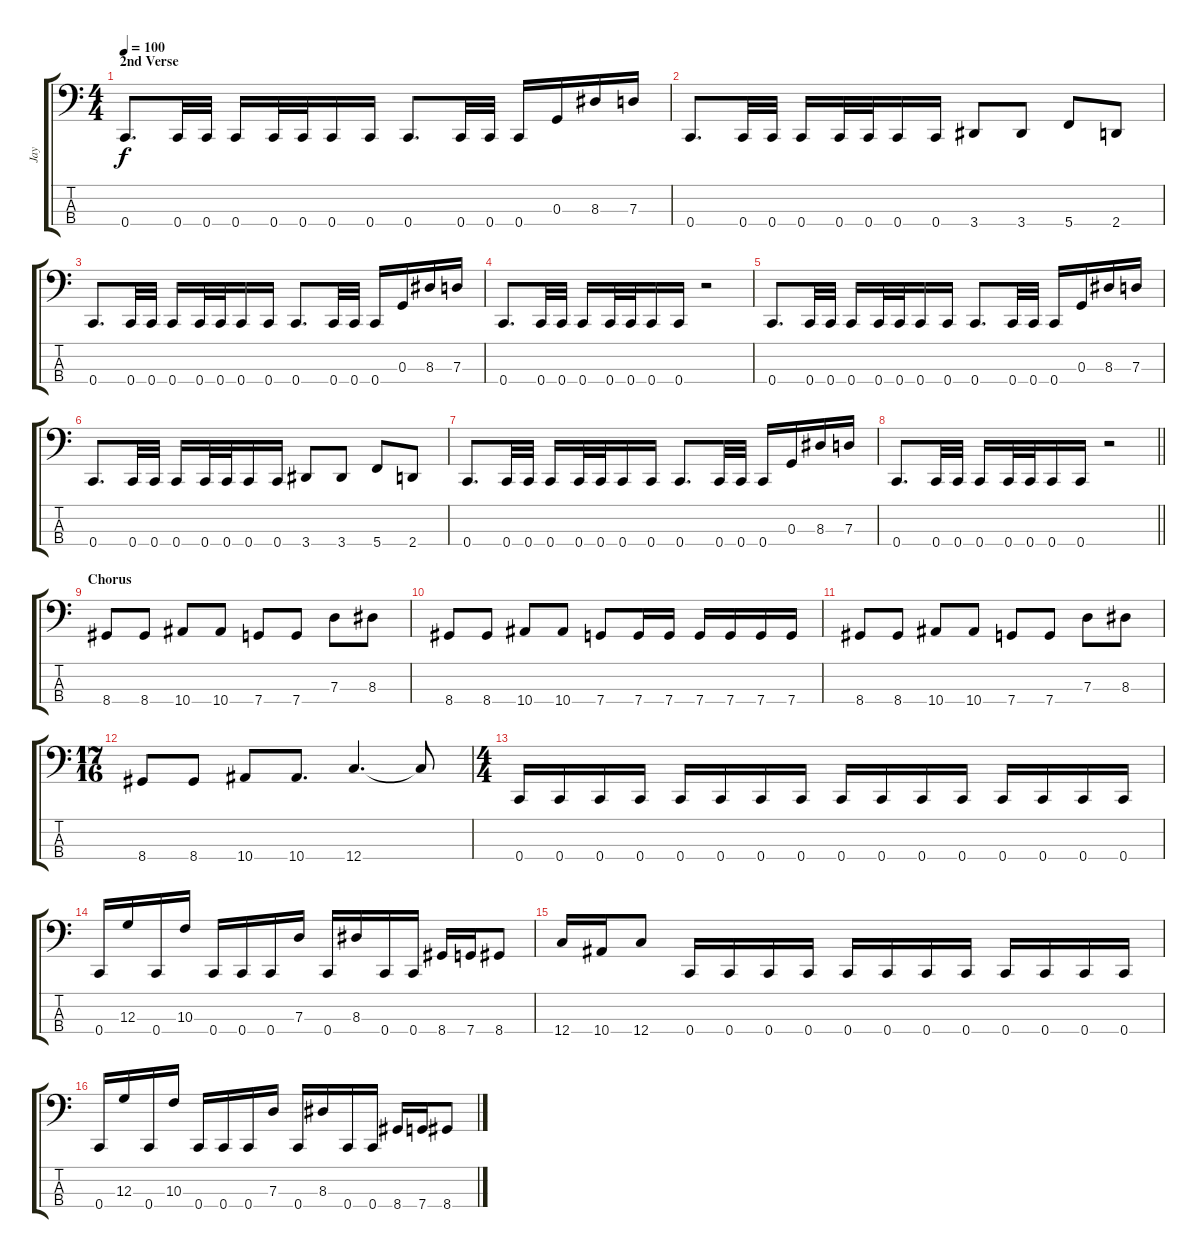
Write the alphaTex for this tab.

\track ("Jay" "Jay") {instrument electricbasspick}
\staff {score tabs}
\tuning (F2 C2 G1 C1) {hide}
\ts (4 4)
\section ("" "2nd Verse")
\tempo 100
\clef f4
\ks c
0.4.8{d dy f} 0.4.32 0.4.32 0.4.16 0.4.32 0.4.32 0.4.16 0.4.16 0.4.8{d} 0.4.32 0.4.32 0.4.16 0.3.16 8.3.16 7.3.16 |
0.4.8{d} 0.4.32 0.4.32 0.4.16 0.4.32 0.4.32 0.4.16 0.4.16 3.4.8 3.4.8 5.4.8 2.4.8 |
0.4.8{d} 0.4.32 0.4.32 0.4.16 0.4.32 0.4.32 0.4.16 0.4.16 0.4.8{d} 0.4.32 0.4.32 0.4.16 0.3.16 8.3.16 7.3.16 |
0.4.8{d} 0.4.32 0.4.32 0.4.16 0.4.32 0.4.32 0.4.16 0.4.16 r.2 |
0.4.8{d} 0.4.32 0.4.32 0.4.16 0.4.32 0.4.32 0.4.16 0.4.16 0.4.8{d} 0.4.32 0.4.32 0.4.16 0.3.16 8.3.16 7.3.16 |
0.4.8{d} 0.4.32 0.4.32 0.4.16 0.4.32 0.4.32 0.4.16 0.4.16 3.4.8 3.4.8 5.4.8 2.4.8 |
0.4.8{d} 0.4.32 0.4.32 0.4.16 0.4.32 0.4.32 0.4.16 0.4.16 0.4.8{d} 0.4.32 0.4.32 0.4.16 0.3.16 8.3.16 7.3.16 |
\barLineRight lightlight
0.4.8{d} 0.4.32 0.4.32 0.4.16 0.4.32 0.4.32 0.4.16 0.4.16 r.2 |
\section ("" "Chorus")
8.4.8 8.4.8 10.4.8 10.4.8 7.4.8 7.4.8 7.3.8 8.3.8 |
8.4.8 8.4.8 10.4.8 10.4.8 7.4.8 7.4.16 7.4.16 7.4.16 7.4.16 7.4.16 7.4.16 |
8.4.8 8.4.8 10.4.8 10.4.8 7.4.8 7.4.8 7.3.8 8.3.8 |
\ts (17 16)
8.4.8 8.4.8 10.4.8 10.4.8{d} 12.4.4{d} 12.4{t}.8 |
\ts (4 4)
0.4.16 0.4.16 0.4.16 0.4.16 0.4.16 0.4.16 0.4.16 0.4.16 0.4.16 0.4.16 0.4.16 0.4.16 0.4.16 0.4.16 0.4.16 0.4.16 |
0.4.16 12.3.16 0.4.16 10.3.16 0.4.16 0.4.16 0.4.16 7.3.16 0.4.16 8.3.16 0.4.16 0.4.16 8.4.16 7.4.16 8.4.8 |
12.4.16 10.4.16 12.4.8 0.4.16 0.4.16 0.4.16 0.4.16 0.4.16 0.4.16 0.4.16 0.4.16 0.4.16 0.4.16 0.4.16 0.4.16 |
0.4.16 12.3.16 0.4.16 10.3.16 0.4.16 0.4.16 0.4.16 7.3.16 0.4.16 8.3.16 0.4.16 0.4.16 8.4.16 7.4.16 8.4.8
